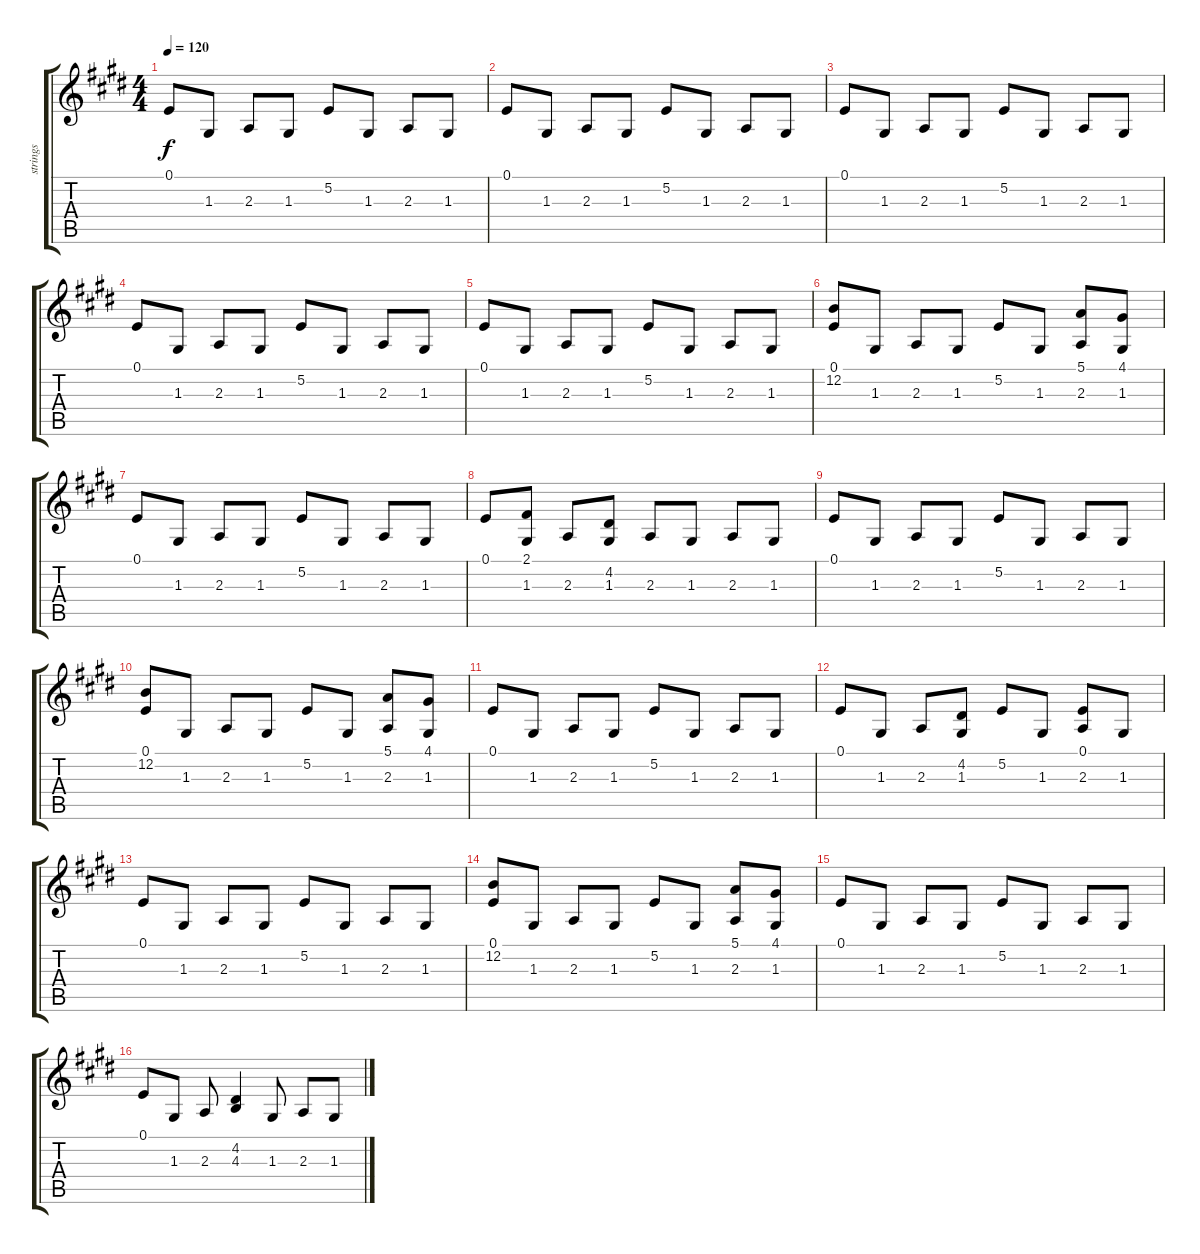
\track ("strings" "strings") {instrument stringensemble1}
\staff {score tabs}
\tuning (E4 B3 G3 D3 A2 E2) {hide}
\ts (4 4)
\tempo 120
\clef g2
\ks e
0.1.8{dy f instrument stringensemble1} 1.3.8 2.3.8 1.3.8 5.2.8 1.3.8 2.3.8 1.3.8 |
0.1.8 1.3.8 2.3.8 1.3.8 5.2.8 1.3.8 2.3.8 1.3.8 |
0.1.8 1.3.8 2.3.8 1.3.8 5.2.8 1.3.8 2.3.8 1.3.8 |
0.1.8 1.3.8 2.3.8 1.3.8 5.2.8 1.3.8 2.3.8 1.3.8 |
0.1.8 1.3.8 2.3.8 1.3.8 5.2.8 1.3.8 2.3.8 1.3.8 |
(0.1 12.2).8 1.3.8 2.3.8 1.3.8 5.2.8 1.3.8 (5.1 2.3).8 (4.1 1.3).8 |
0.1.8 1.3.8 2.3.8 1.3.8 5.2.8 1.3.8 2.3.8 1.3.8 |
0.1.8 (2.1 1.3).8 2.3.8 (4.2 1.3).8 2.3.8 1.3.8 2.3.8 1.3.8 |
0.1.8 1.3.8 2.3.8 1.3.8 5.2.8 1.3.8 2.3.8 1.3.8 |
(0.1 12.2).8 1.3.8 2.3.8 1.3.8 5.2.8 1.3.8 (5.1 2.3).8 (4.1 1.3).8 |
0.1.8 1.3.8 2.3.8 1.3.8 5.2.8 1.3.8 2.3.8 1.3.8 |
0.1.8 1.3.8 2.3.8 (4.2 1.3).8 5.2.8 1.3.8 (0.1 2.3).8 1.3.8 |
0.1.8 1.3.8 2.3.8 1.3.8 5.2.8 1.3.8 2.3.8 1.3.8 |
(0.1 12.2).8 1.3.8 2.3.8 1.3.8 5.2.8 1.3.8 (5.1 2.3).8 (4.1 1.3).8 |
0.1.8 1.3.8 2.3.8 1.3.8 5.2.8 1.3.8 2.3.8 1.3.8 |
0.1.8 1.3.8 2.3.8 (4.2 4.3).4 1.3.8 2.3.8 1.3.8
